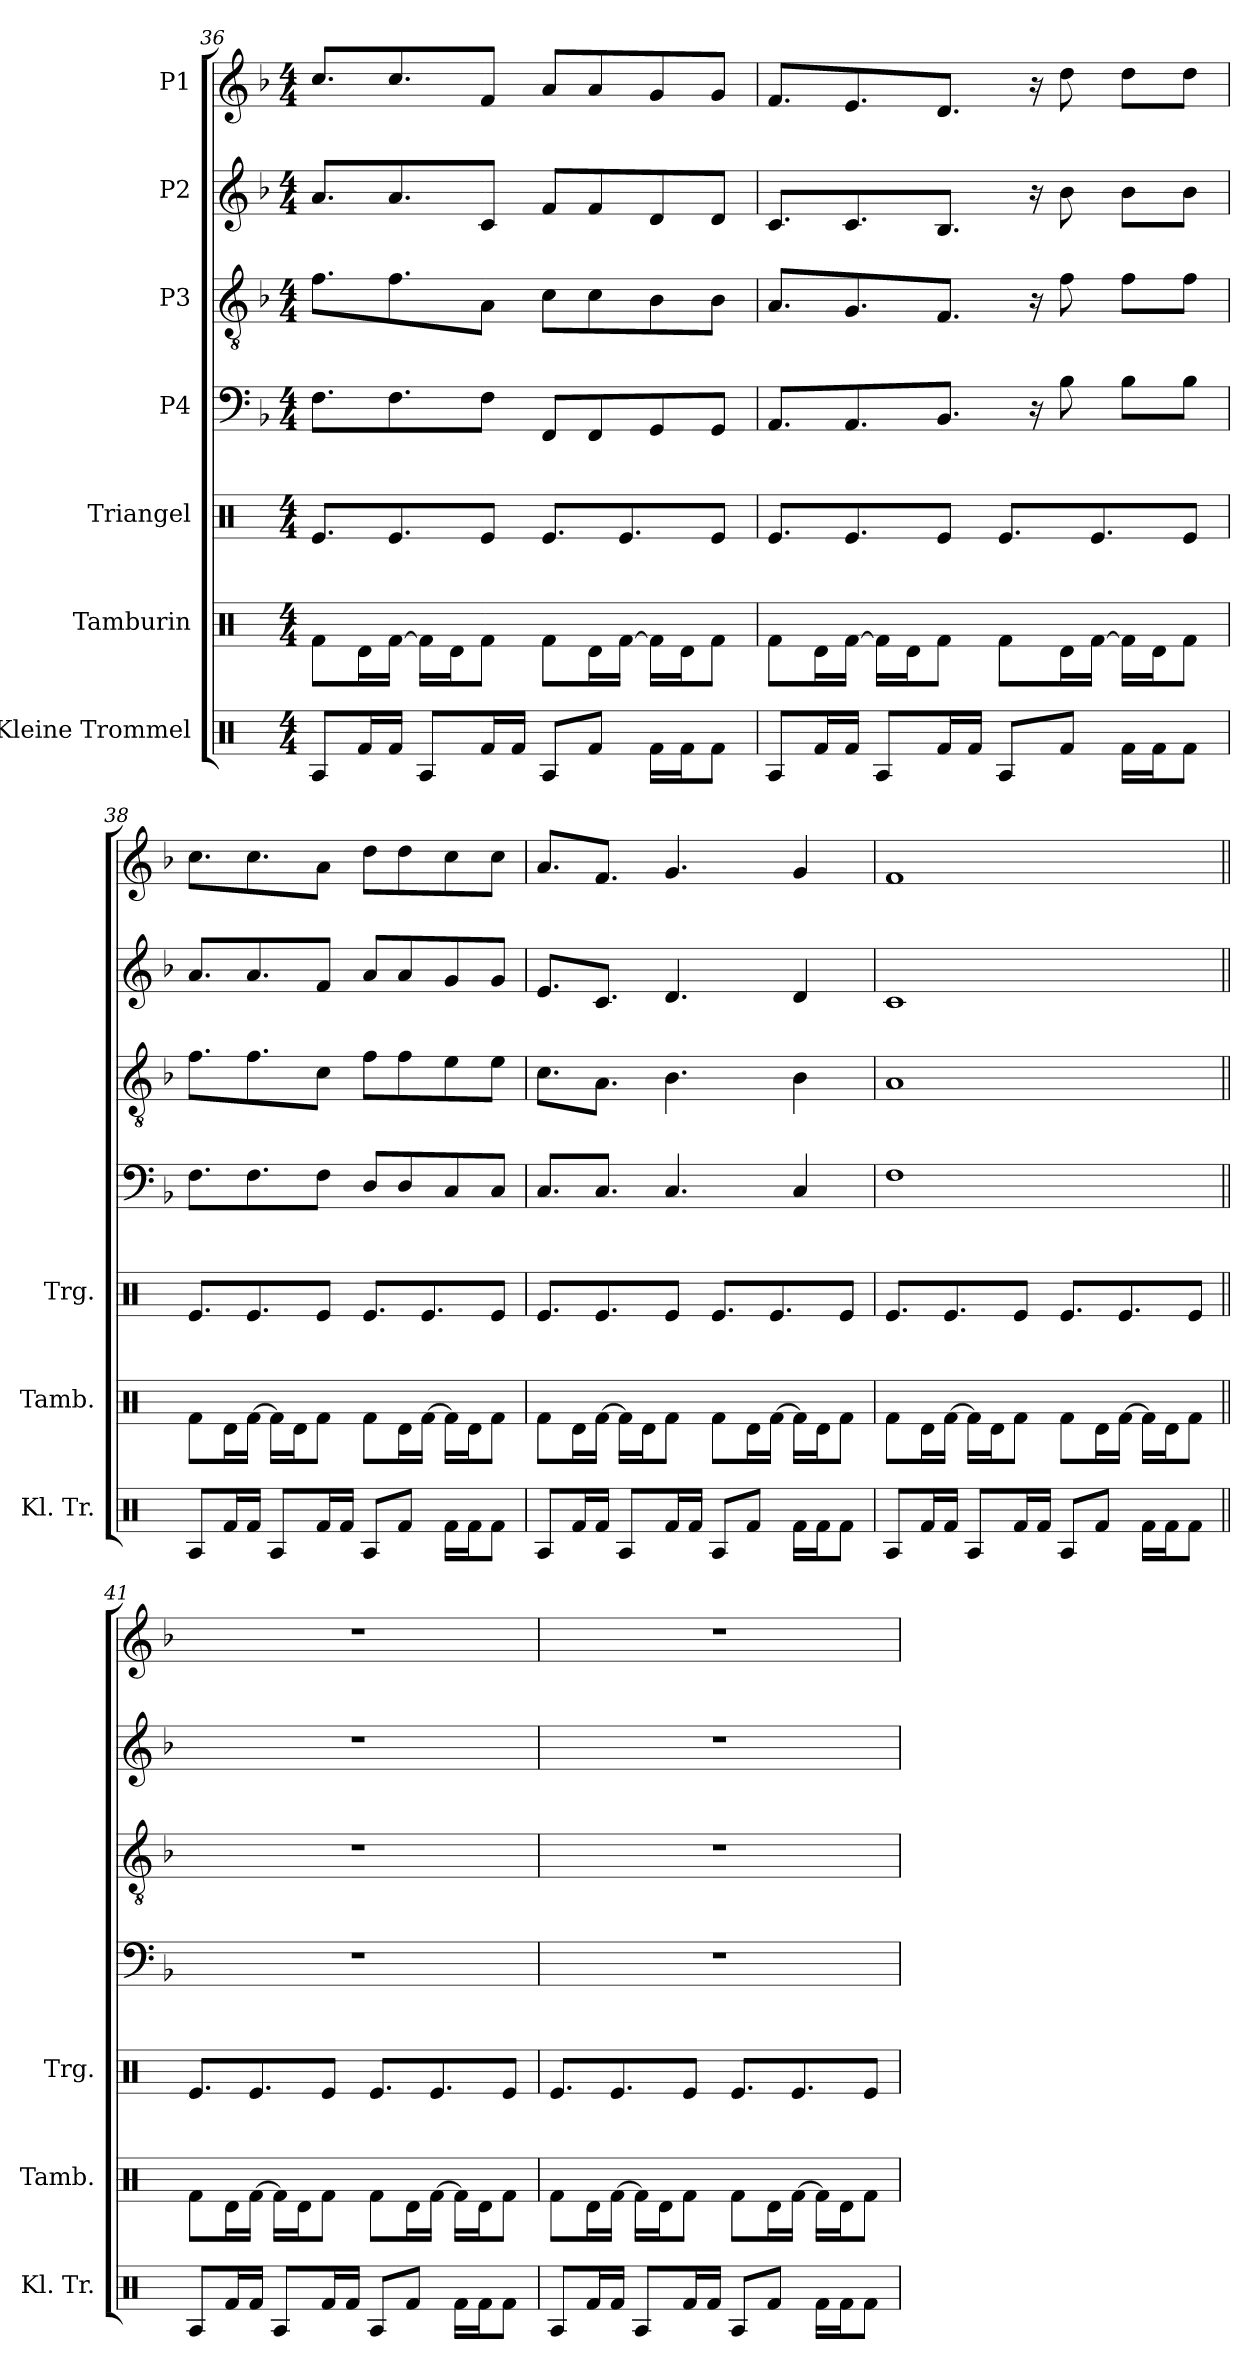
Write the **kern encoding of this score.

**kern	**kern	**kern	**kern	**kern	**kern	**kern
*part7	*part6	*part5	*part4	*part3	*part2	*part1
*staff7	*staff6	*staff5	*staff4	*staff3	*staff2	*staff1
*I"Kleine Trommel	*I"Tamburin	*I"Triangel	*I"P4	*I"P3	*I"P2	*I"P1
*I'Kl. Tr.	*I'Tamb.	*I'Trg.	*	*	*	*
!!LO:LB:g=z
*clefX	*clefX	*clefX	*clefF4	*clefGv2	*clefG2	*clefG2
*	*	*	*	*ITrd7c12	*	*
*k[]	*k[]	*k[]	*k[b-]	*k[b-]	*k[b-]	*k[b-]
*C:	*C:	*C:	*F:	*F:	*F:	*F:
*M4/4	*M4/4	*M4/4	*M4/4	*M4/4	*M4/4	*M4/4
=36	=36	=36	=36	=36	=36	=36
8RAi/L	8Rfi\L	8.Rei/L	8.Fi\L	8.Fi\L	8.ai/L	8.cci/L
16Rfi/L	16Rdi\L	.	.	.	.	.
16Rfi/JJ	[>16Rfi\JJ	8.Rei/	8.Fi\	8.Fi\	8.ai/	8.cci/
8RAi/L	16Rfi\LL]	.	.	.	.	.
.	16Rdi\J	.	.	.	.	.
16Rfi/L	8Rfi\J	8Rei/J	8Fi\J	8AAi\J	8ci/J	8fi/J
16Rfi/JJ	.	.	.	.	.	.
8RAi/L	8Rfi\L	8.Rei/L	8FFi/L	8Ci\L	8fi/L	8ai/L
8Rfi/J	16Rdi\L	.	8FFi/	8Ci\	8fi/	8ai/
.	[>16Rfi\JJ	8.Rei/	.	.	.	.
16Rfi\LL	16Rfi\LL]	.	8GGi/	8BB-i\	8di/	8gi/
16Rfi\J	16Rdi\J	.	.	.	.	.
8Rfi\J	8Rfi\J	8Rei/J	8GGi/J	8BB-i\J	8di/J	8gi/J
=37	=37	=37	=37	=37	=37	=37
8RAi/L	8Rfi\L	8.Rei/L	8.AAi/L	8.AAi/L	8.ci/L	8.fi/L
16Rfi/L	16Rdi\L	.	.	.	.	.
16Rfi/JJ	[>16Rfi\JJ	8.Rei/	8.AAi/	8.GGi/	8.ci/	8.ei/
8RAi/L	16Rfi\LL]	.	.	.	.	.
.	16Rdi\J	.	.	.	.	.
16Rfi/L	8Rfi\J	8Rei/J	8.BB-i/J	8.FFi/J	8.B-i/J	8.di/J
16Rfi/JJ	.	.	.	.	.	.
8RAi/L	8Rfi\L	8.Rei/L	.	.	.	.
.	.	.	16r	16r	16r	16r
8Rfi/J	16Rdi\L	.	8B-i\	8Fi\	8b-i\	8ddi\
.	[>16Rfi\JJ	8.Rei/	.	.	.	.
16Rfi\LL	16Rfi\LL]	.	8B-i\L	8Fi\L	8b-i\L	8ddi\L
16Rfi\J	16Rdi\J	.	.	.	.	.
8Rfi\J	8Rfi\J	8Rei/J	8B-i\J	8Fi\J	8b-i\J	8ddi\J
=38	=38	=38	=38	=38	=38	=38
8RAi/L	8Rfi\L	8.Rei/L	8.Fi\L	8.Fi\L	8.ai/L	8.cci\L
16Rfi/L	16Rdi\L	.	.	.	.	.
16Rfi/JJ	[>16Rfi\JJ	8.Rei/	8.Fi\	8.Fi\	8.ai/	8.cci\
8RAi/L	16Rfi\LL]	.	.	.	.	.
.	16Rdi\J	.	.	.	.	.
16Rfi/L	8Rfi\J	8Rei/J	8Fi\J	8Ci\J	8fi/J	8ai\J
16Rfi/JJ	.	.	.	.	.	.
8RAi/L	8Rfi\L	8.Rei/L	8Di/L	8Fi\L	8ai/L	8ddi\L
8Rfi/J	16Rdi\L	.	8Di/	8Fi\	8ai/	8ddi\
.	[>16Rfi\JJ	8.Rei/	.	.	.	.
16Rfi\LL	16Rfi\LL]	.	8Ci/	8Ei\	8gi/	8cci\
16Rfi\J	16Rdi\J	.	.	.	.	.
8Rfi\J	8Rfi\J	8Rei/J	8Ci/J	8Ei\J	8gi/J	8cci\J
=39	=39	=39	=39	=39	=39	=39
8RAi/L	8Rfi\L	8.Rei/L	8.Ci/L	8.Ci\L	8.ei/L	8.ai/L
16Rfi/L	16Rdi\L	.	.	.	.	.
16Rfi/JJ	[>16Rfi\JJ	8.Rei/	8.Ci/J	8.AAi\J	8.ci/J	8.fi/J
8RAi/L	16Rfi\LL]	.	.	.	.	.
.	16Rdi\J	.	.	.	.	.
16Rfi/L	8Rfi\J	8Rei/J	4.Ci/	4.BB-i\	4.di/	4.gi/
16Rfi/JJ	.	.	.	.	.	.
8RAi/L	8Rfi\L	8.Rei/L	.	.	.	.
8Rfi/J	16Rdi\L	.	.	.	.	.
.	[>16Rfi\JJ	8.Rei/	.	.	.	.
16Rfi\LL	16Rfi\LL]	.	4Ci/	4BB-i\	4di/	4gi/
16Rfi\J	16Rdi\J	.	.	.	.	.
8Rfi\J	8Rfi\J	8Rei/J	.	.	.	.
!!LO:PB:g=z
=40	=40	=40	=40	=40	=40	=40
8RAi/L	8Rfi\L	8.Rei/L	1Fi	1AAi	1ci	1fi
16Rfi/L	16Rdi\L	.	.	.	.	.
16Rfi/JJ	[>16Rfi\JJ	8.Rei/	.	.	.	.
8RAi/L	16Rfi\LL]	.	.	.	.	.
.	16Rdi\J	.	.	.	.	.
16Rfi/L	8Rfi\J	8Rei/J	.	.	.	.
16Rfi/JJ	.	.	.	.	.	.
8RAi/L	8Rfi\L	8.Rei/L	.	.	.	.
8Rfi/J	16Rdi\L	.	.	.	.	.
.	[>16Rfi\JJ	8.Rei/	.	.	.	.
16Rfi\LL	16Rfi\LL]	.	.	.	.	.
16Rfi\J	16Rdi\J	.	.	.	.	.
8Rfi\J	8Rfi\J	8Rei/J	.	.	.	.
=41||	=41||	=41||	=41||	=41||	=41||	=41||
8RAi/L	8Rfi\L	8.Rei/L	1r	1r	1r	1r
16Rfi/L	16Rdi\L	.	.	.	.	.
16Rfi/JJ	[>16Rfi\JJ	8.Rei/	.	.	.	.
8RAi/L	16Rfi\LL]	.	.	.	.	.
.	16Rdi\J	.	.	.	.	.
16Rfi/L	8Rfi\J	8Rei/J	.	.	.	.
16Rfi/JJ	.	.	.	.	.	.
8RAi/L	8Rfi\L	8.Rei/L	.	.	.	.
8Rfi/J	16Rdi\L	.	.	.	.	.
.	[>16Rfi\JJ	8.Rei/	.	.	.	.
16Rfi\LL	16Rfi\LL]	.	.	.	.	.
16Rfi\J	16Rdi\J	.	.	.	.	.
8Rfi\J	8Rfi\J	8Rei/J	.	.	.	.
=42	=42	=42	=42	=42	=42	=42
8RAi/L	8Rfi\L	8.Rei/L	1r	1r	1r	1r
16Rfi/L	16Rdi\L	.	.	.	.	.
16Rfi/JJ	[>16Rfi\JJ	8.Rei/	.	.	.	.
8RAi/L	16Rfi\LL]	.	.	.	.	.
.	16Rdi\J	.	.	.	.	.
16Rfi/L	8Rfi\J	8Rei/J	.	.	.	.
16Rfi/JJ	.	.	.	.	.	.
8RAi/L	8Rfi\L	8.Rei/L	.	.	.	.
8Rfi/J	16Rdi\L	.	.	.	.	.
.	[>16Rfi\JJ	8.Rei/	.	.	.	.
16Rfi\LL	16Rfi\LL]	.	.	.	.	.
16Rfi\J	16Rdi\J	.	.	.	.	.
8Rfi\J	8Rfi\J	8Rei/J	.	.	.	.
=	=	=	=	=	=	=
*-	*-	*-	*-	*-	*-	*-
